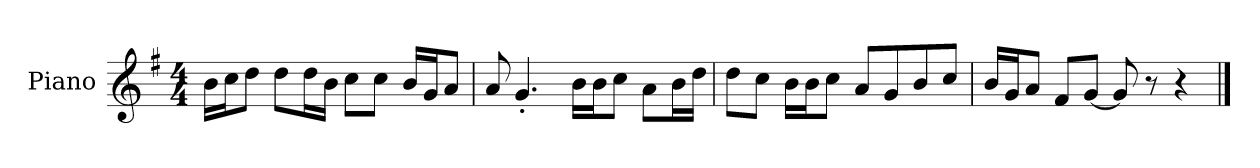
**kern
*part1
*staff1
*I"Piano
*I'P-no
*clefG2
*k[f#]
*M4/4
*MM90
=1
16b\LL
16cc\J
8dd\J
8dd\L
16dd\L
16b\JJ
8cc\L
8cc\J
16b/LL
16g/J
8a/J
=2
8a/
4.g'/
16b\LL
16b\J
8cc\J
8a\L
16b\L
16dd\JJ
=3
8dd\L
8cc\J
16b\LL
16b\J
8cc\J
8a/L
8g/
8b/
8cc/J
=4
16b/LL
16g/J
8a/J
8f#/L
[8g/J
8g/]
8r
4r
==
*-
